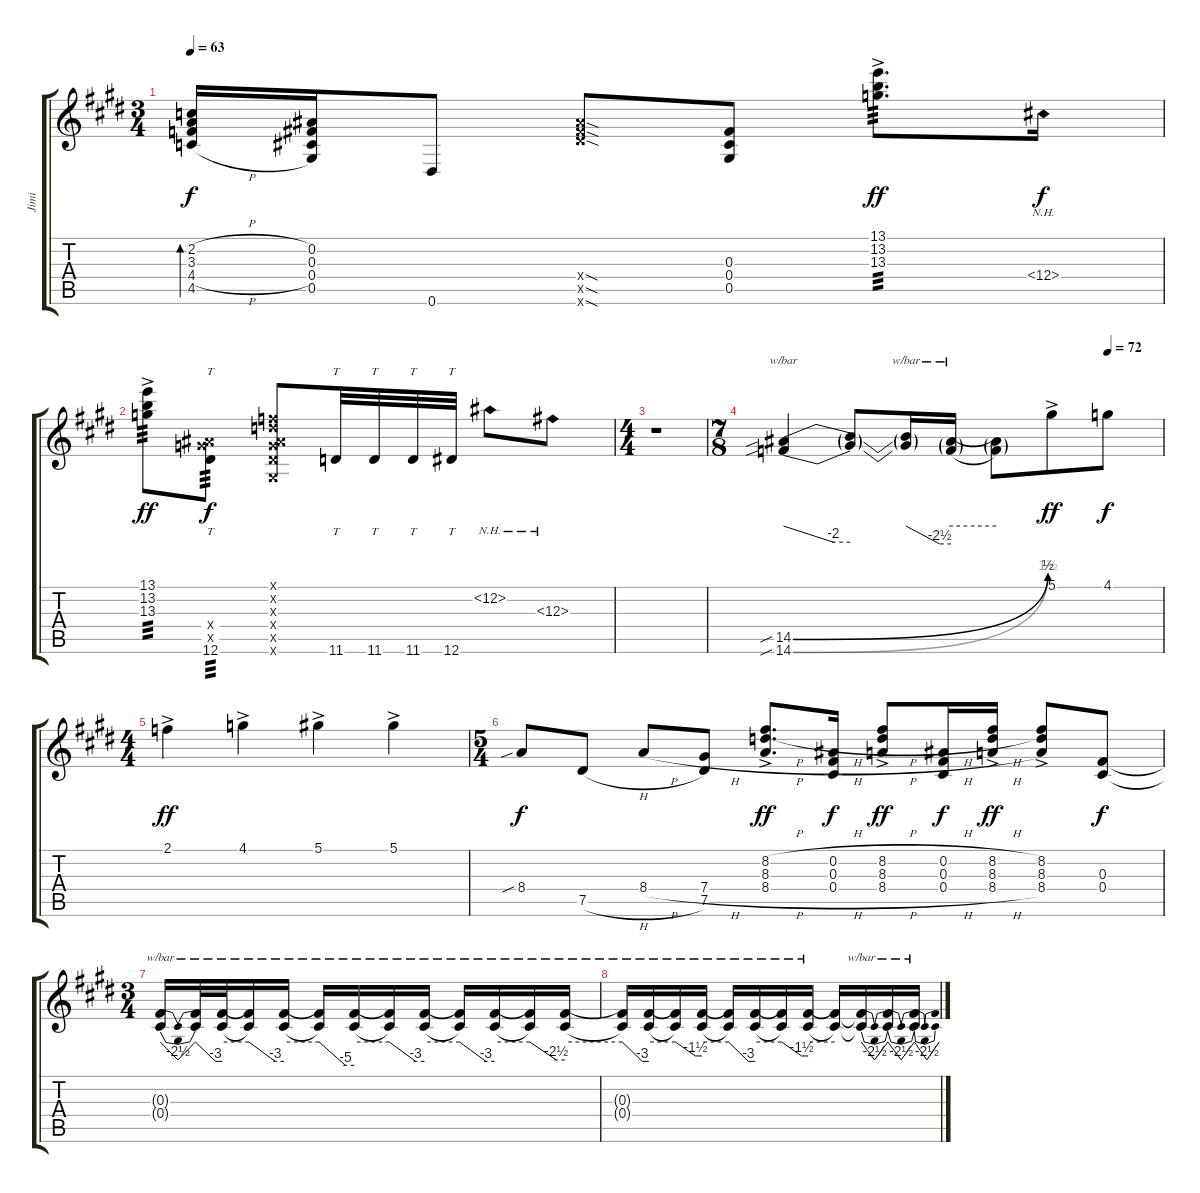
\track ("Jimi" "Jimi") {instrument overdrivenguitar}
\staff {score tabs}
\tuning (Eb4 Bb3 Gb3 Db3 Ab2 Eb2) {hide}
\ts (3 4)
\tempo 63
\clef g2
\ks e
(2.2{h} 3.3{h} 4.4{h} 4.5{h}).16{bd 30 dy f} (0.2 0.3 0.4 0.5).16 0.6.8 (9.4{sod x} 10.5{sod x} 12.6{sod x}).8 (0.3 0.4 0.5).8 (13.1{ac} 13.2{ac} 13.3{ac}).8{d tp 3 dy ff} 12.4{nh}.16{dy f} |
(13.1{ac} 13.2{ac} 13.3{ac}).8{tp 3 dy ff} (9.4{x} 11.5{x} 12.6).8{tt tp 3 dy f} (2.1{x} 4.2{x} 4.3{x} 6.4{x} 7.5{x} 5.6{x}).8 11.6.32{tt} 11.6.32{tt} 11.6.32{tt} 12.6.32{tt} 12.2{nh}.8 12.3{nh}.8 |
\ts (4 4)
r.1 |
\ts (7 8)
\tempo (72 0.8571428571428571)
(14.5{be (bend 0 0 60 2) sib} 14.6{be (bend 0 0 60 6) sib}).4{tbe (custom default 0 0 45 -8 60 -8)} (14.5{t} 14.6{t}).8 (14.5{t} 14.6{t}).16{tbe (custom default 0 0 45 -10 60 -10)} (14.5{t} 14.6{t}).16{tbe (hold default 0 0 60 0)} (14.5{t} 14.6{t}).8 5.1{ac}.8{dy ff} 4.1.8{dy f} |
\ts (4 4)
2.1{ac}.4{dy ff} 4.1{ac}.4 5.1{ac}.4 5.1{ac}.4 |
\ts (5 4)
8.4{sib}.8{dy f} 7.5{h}.8 8.4{h}.8 (7.4{h} 7.5).8 (8.2{h ac} 8.3{h ac} 8.4{h ac}).8{d dy ff} (0.2{h} 0.3{h} 0.4{h}).16{dy f} (8.2{h ac} 8.3{h ac} 8.4{h ac}).8{dy ff} (0.2{h} 0.3{h} 0.4{h}).16{dy f} (8.2{h ac} 8.3{h ac} 8.4{h ac}).16{dy ff} (8.2{ac} 8.3{ac} 8.4{ac}).8 (0.3 0.4).8{dy f} |
\ts (3 4)
(0.3{t} 0.4{t}).16{tbe (dip default 0 0 30 -10 60 0)} (0.3{t} 0.4{t}).32{tbe (custom default 0 0 45 -12 60 -12)} (0.3{t} 0.4{t}).32{tbe (hold default 0 0 60 0)} (0.3{t} 0.4{t}).16{tbe (custom default 0 0 45 -12 60 -12)} (0.3{t} 0.4{t}).16{tbe (hold default 0 0 60 0)} (0.3{t} 0.4{t}).16{tbe (custom default 0 0 45 -20 60 -20)} (0.3{t} 0.4{t}).16{tbe (hold default 0 0 60 0)} (0.3{t} 0.4{t}).16{tbe (custom default 0 0 45 -12 60 -12)} (0.3{t} 0.4{t}).16{tbe (hold default 0 0 60 0)} (0.3{t} 0.4{t}).16{tbe (custom default 0 0 45 -12 60 -12)} (0.3{t} 0.4{t}).16{tbe (hold default 0 0 60 0)} (0.3{t} 0.4{t}).16{tbe (custom default 0 0 45 -10 60 -10)} (0.3{t} 0.4{t}).16{tbe (hold default 0 0 60 0)} |
(0.3{t} 0.4{t}).16{tbe (custom default 0 0 45 -12 60 -12)} (0.3{t} 0.4{t}).16{tbe (hold default 0 0 60 0)} (0.3{t} 0.4{t}).16{tbe (custom default 0 0 45 -6 60 -6)} (0.3{t} 0.4{t}).16{tbe (hold default 0 0 60 0)} (0.3{t} 0.4{t}).16{tbe (custom default 0 0 45 -12 60 -12)} (0.3{t} 0.4{t}).16{tbe (hold default 0 0 60 0)} (0.3{t} 0.4{t}).16{tbe (custom default 0 0 45 -6 60 -6)} (0.3{t} 0.4{t}).16{tbe (hold default 0 0 60 0)} (0.3{t} 0.4{t}).16 (0.3{t} 0.4{t}).16{tbe (dip default 0 0 30 -10 60 0)} (0.3{t} 0.4{t}).16{tbe (dip default 0 0 30 -10 60 0)} (0.3{t} 0.4{t}).16{tbe (dip default 0 0 30 -10 60 0)}
